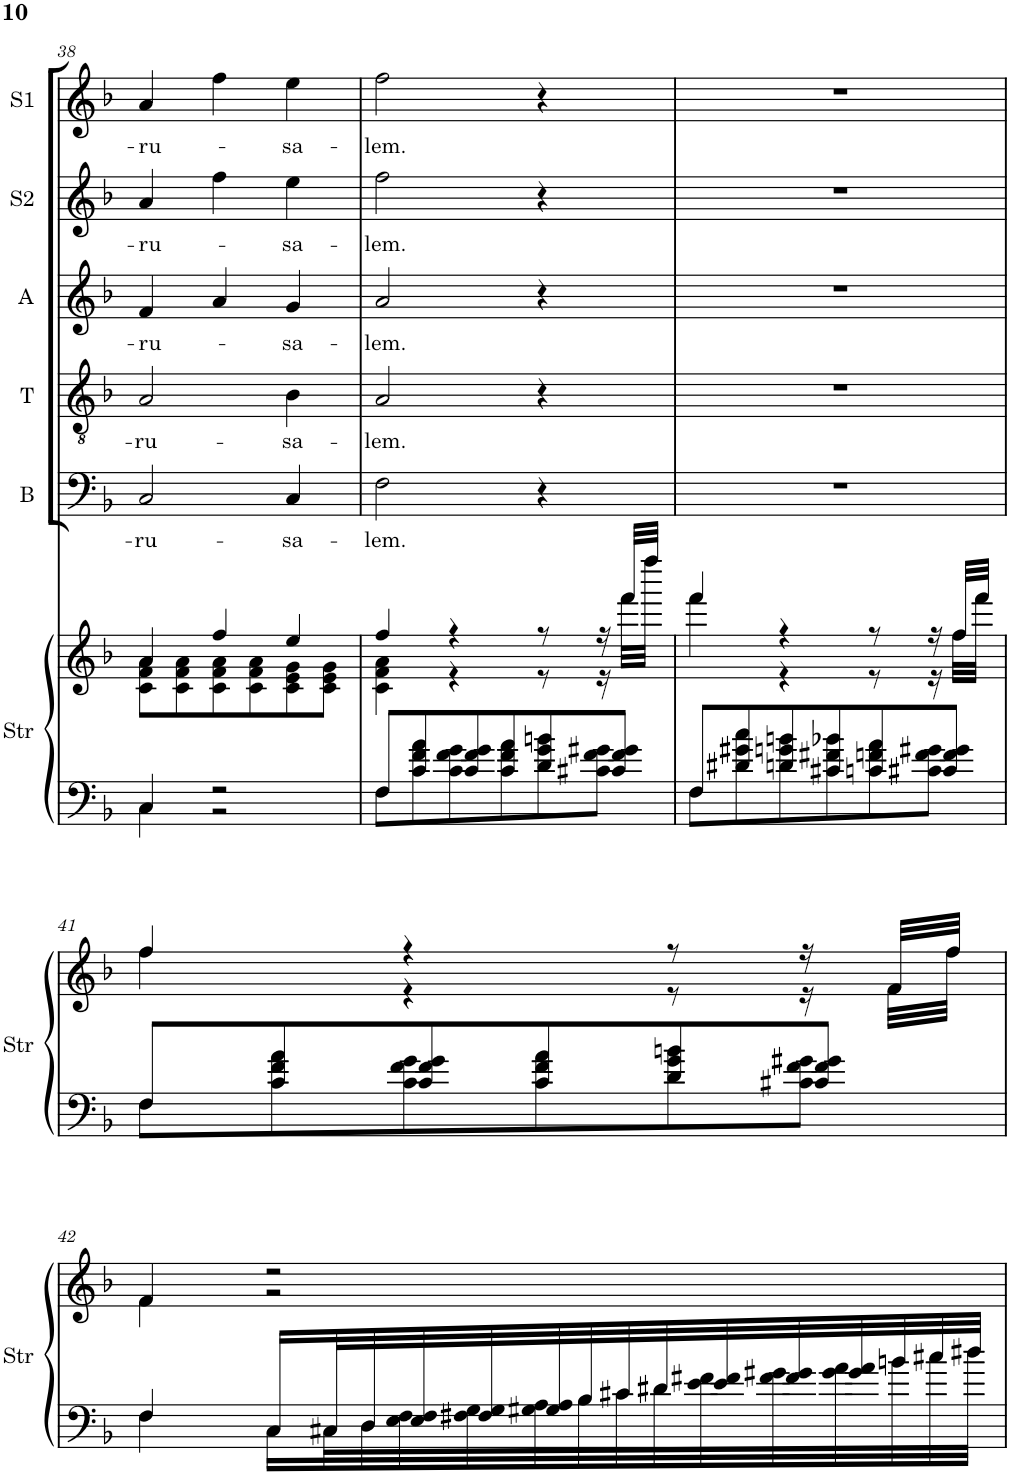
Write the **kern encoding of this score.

**kern	**kern	**kern	**text	**kern	**text	**kern	**text	**kern	**text	**kern	**text
*part6	*part6	*part5	*part5	*part4	*part4	*part3	*part3	*part2	*part2	*part1	*part1
*staff7	*staff6	*staff5	*staff5	*staff4	*staff4	*staff3	*staff3	*staff2	*staff2	*staff1	*staff1
*I"Strings	*	*I"Bass	*	*I"Tenor	*	*I"Alto	*	*I"Soprano 2	*	*I"Soprano 1	*
*I'Str	*	*I'B	*	*I'T	*	*I'A	*	*I'S2	*	*I'S1	*
!!LO:PB:g=z
*clefF4	*clefG2	*clefF4	*	*clefGv2	*	*clefG2	*	*clefG2	*	*clefG2	*
*k[b-]	*k[b-]	*k[b-]	*	*k[b-]	*	*k[b-]	*	*k[b-]	*	*k[b-]	*
*F:	*F:	*F:	*	*F:	*	*F:	*	*F:	*	*F:	*
*M3/4	*M3/4	*M3/4	*	*M3/4	*	*M3/4	*	*M3/4	*	*M3/4	*
=38	=38	=38	=38	=38	=38	=38	=38	=38	=38	=38	=38
*^	*^	*	*	*	*	*	*	*	*	*	*
!	!	!	!	!	!LO:LY:b	!	!LO:LY:b	!	!LO:LY:b	!	!LO:LY:b	!	!LO:LY:b
4C/	4C\	4a/	8c\ 8f\ 8a\L	2C/	-ru-	2A/	-ru-	4f/	-ru-	4a/	-ru-	4a/	-ru-
.	.	.	8c\ 8f\ 8a\	.	.	.	.	.	.	.	.	.	.
2r	2r	4ff/	8c\ 8f\ 8a\	.	.	.	.	4a/	.	4ff\	.	4ff\	.
.	.	.	8c\ 8f\ 8a\	.	.	.	.	.	.	.	.	.	.
!	!	!	!	!	!LO:LY:b	!	!LO:LY:b	!	!LO:LY:b	!	!LO:LY:b	!	!LO:LY:b
.	.	4ee/	8c\ 8e\ 8g\	4C/	-sa-	4B-\	-sa-	4g/	-sa-	4ee\	-sa-	4ee\	-sa-
.	.	.	8c\ 8e\ 8g\J	.	.	.	.	.	.	.	.	.	.
=39	=39	=39	=39	=39	=39	=39	=39	=39	=39	=39	=39	=39	=39
!	!	!	!	!	!LO:LY:b	!	!LO:LY:b	!	!LO:LY:b	!	!LO:LY:b	!	!LO:LY:b
8F/L	8F\L	4ff/	4c\ 4f\ 4a\	2F\	-lem.	2A/	-lem.	2a/	-lem.	2ff\	-lem.	2ff\	-lem.
8c/ 8f/ 8a/	8c\ 8f\ 8a\	.	.	.	.	.	.	.	.	.	.	.	.
8c/ 8f/ 8g/	8c\ 8f\ 8g\	4r	4r	.	.	.	.	.	.	.	.	.	.
8c/ 8f/ 8a/	8c\ 8f\ 8a\	.	.	.	.	.	.	.	.	.	.	.	.
8d/ 8g/ 8bn/	8d\ 8g\ 8b\	8r	8r	4r	.	4r	.	4r	.	4r	.	4r	.
8c#X/ 8f/ 8g#X/J	8c#\ 8f\ 8g#\J	16r	16r	.	.	.	.	.	.	.	.	.	.
.	.	32fff/LLL	32fff\LLL	.	.	.	.	.	.	.	.	.	.
.	.	32ffff/JJJ	32ffff\JJJ	.	.	.	.	.	.	.	.	.	.
=40	=40	=40	=40	=40	=40	=40	=40	=40	=40	=40	=40	=40	=40
8F/L	8F\L	4fff/	4fff\	2.r	.	2.r	.	2.r	.	2.r	.	2.r	.
8d#X/ 8g#X/ 8cc/	8d#\ 8g#\ 8cc\	.	.	.	.	.	.	.	.	.	.	.	.
8dn/ 8gn/ 8bn/	8d\ 8g\ 8b\	4r	4r	.	.	.	.	.	.	.	.	.	.
8c#X/ 8f#X/ 8b-X/	8c#\ 8f#\ 8b-\	.	.	.	.	.	.	.	.	.	.	.	.
8cn/ 8fn/ 8a/	8c\ 8f\ 8a\	8r	8r	.	.	.	.	.	.	.	.	.	.
8c#X/ 8f/ 8g#X/J	8c#\ 8f\ 8g#\J	16r	16r	.	.	.	.	.	.	.	.	.	.
.	.	32ff/LLL	32ff\LLL	.	.	.	.	.	.	.	.	.	.
.	.	32fff/JJJ	32fff\JJJ	.	.	.	.	.	.	.	.	.	.
!!LO:LB:g=z
=41	=41	=41	=41	=41	=41	=41	=41	=41	=41	=41	=41	=41	=41
8F/L	8F\L	4ff/	4ff\	2.r	.	2.r	.	2.r	.	2.r	.	2.r	.
8c/ 8f/ 8a/	8c\ 8f\ 8a\	.	.	.	.	.	.	.	.	.	.	.	.
8c/ 8f/ 8g/	8c\ 8f\ 8g\	4r	4r	.	.	.	.	.	.	.	.	.	.
8c/ 8f/ 8a/	8c\ 8f\ 8a\	.	.	.	.	.	.	.	.	.	.	.	.
8d/ 8g/ 8bn/	8d\ 8g\ 8b\	8r	8r	.	.	.	.	.	.	.	.	.	.
8c#X/ 8f/ 8g#X/J	8c#\ 8f\ 8g#\J	16r	16r	.	.	.	.	.	.	.	.	.	.
.	.	32f/LLL	32f\LLL	.	.	.	.	.	.	.	.	.	.
.	.	32ff/JJJ	32ff\JJJ	.	.	.	.	.	.	.	.	.	.
!!LO:LB:g=z
=42	=42	=42	=42	=42	=42	=42	=42	=42	=42	=42	=42	=42	=42
4F/	4F\	4f/	4f\	2.r	.	2.r	.	2.r	.	2.r	.	2.r	.
16C/LL	16C\LL	2r	2r	.	.	.	.	.	.	.	.	.	.
32C#X/L	32C#\L	.	.	.	.	.	.	.	.	.	.	.	.
32D/	32D\	.	.	.	.	.	.	.	.	.	.	.	.
32E/ 32F/	32E\ 32F\	.	.	.	.	.	.	.	.	.	.	.	.
32F#X/ 32G/	32F#\ 32G\	.	.	.	.	.	.	.	.	.	.	.	.
32G#X/ 32A/	32G#\ 32A\	.	.	.	.	.	.	.	.	.	.	.	.
32B-/	32B-\	.	.	.	.	.	.	.	.	.	.	.	.
32c#X/	32c#\	.	.	.	.	.	.	.	.	.	.	.	.
32d#X/	32d#\	.	.	.	.	.	.	.	.	.	.	.	.
32e/ 32f#X/	32e\ 32f#\	.	.	.	.	.	.	.	.	.	.	.	.
32f#/ 32g#X/	32f#\ 32g#\	.	.	.	.	.	.	.	.	.	.	.	.
32g#/ 32a/	32g#\ 32a\	.	.	.	.	.	.	.	.	.	.	.	.
32bn/	32b\	.	.	.	.	.	.	.	.	.	.	.	.
32cc#X/	32cc#\	.	.	.	.	.	.	.	.	.	.	.	.
32dd#X/JJJ	32dd#\JJJ	.	.	.	.	.	.	.	.	.	.	.	.
*v	*v	*	*	*	*	*	*	*	*	*	*	*	*
*	*v	*v	*	*	*	*	*	*	*	*	*	*
=	=	=	=	=	=	=	=	=	=	=	=
*-	*-	*-	*-	*-	*-	*-	*-	*-	*-	*-	*-
